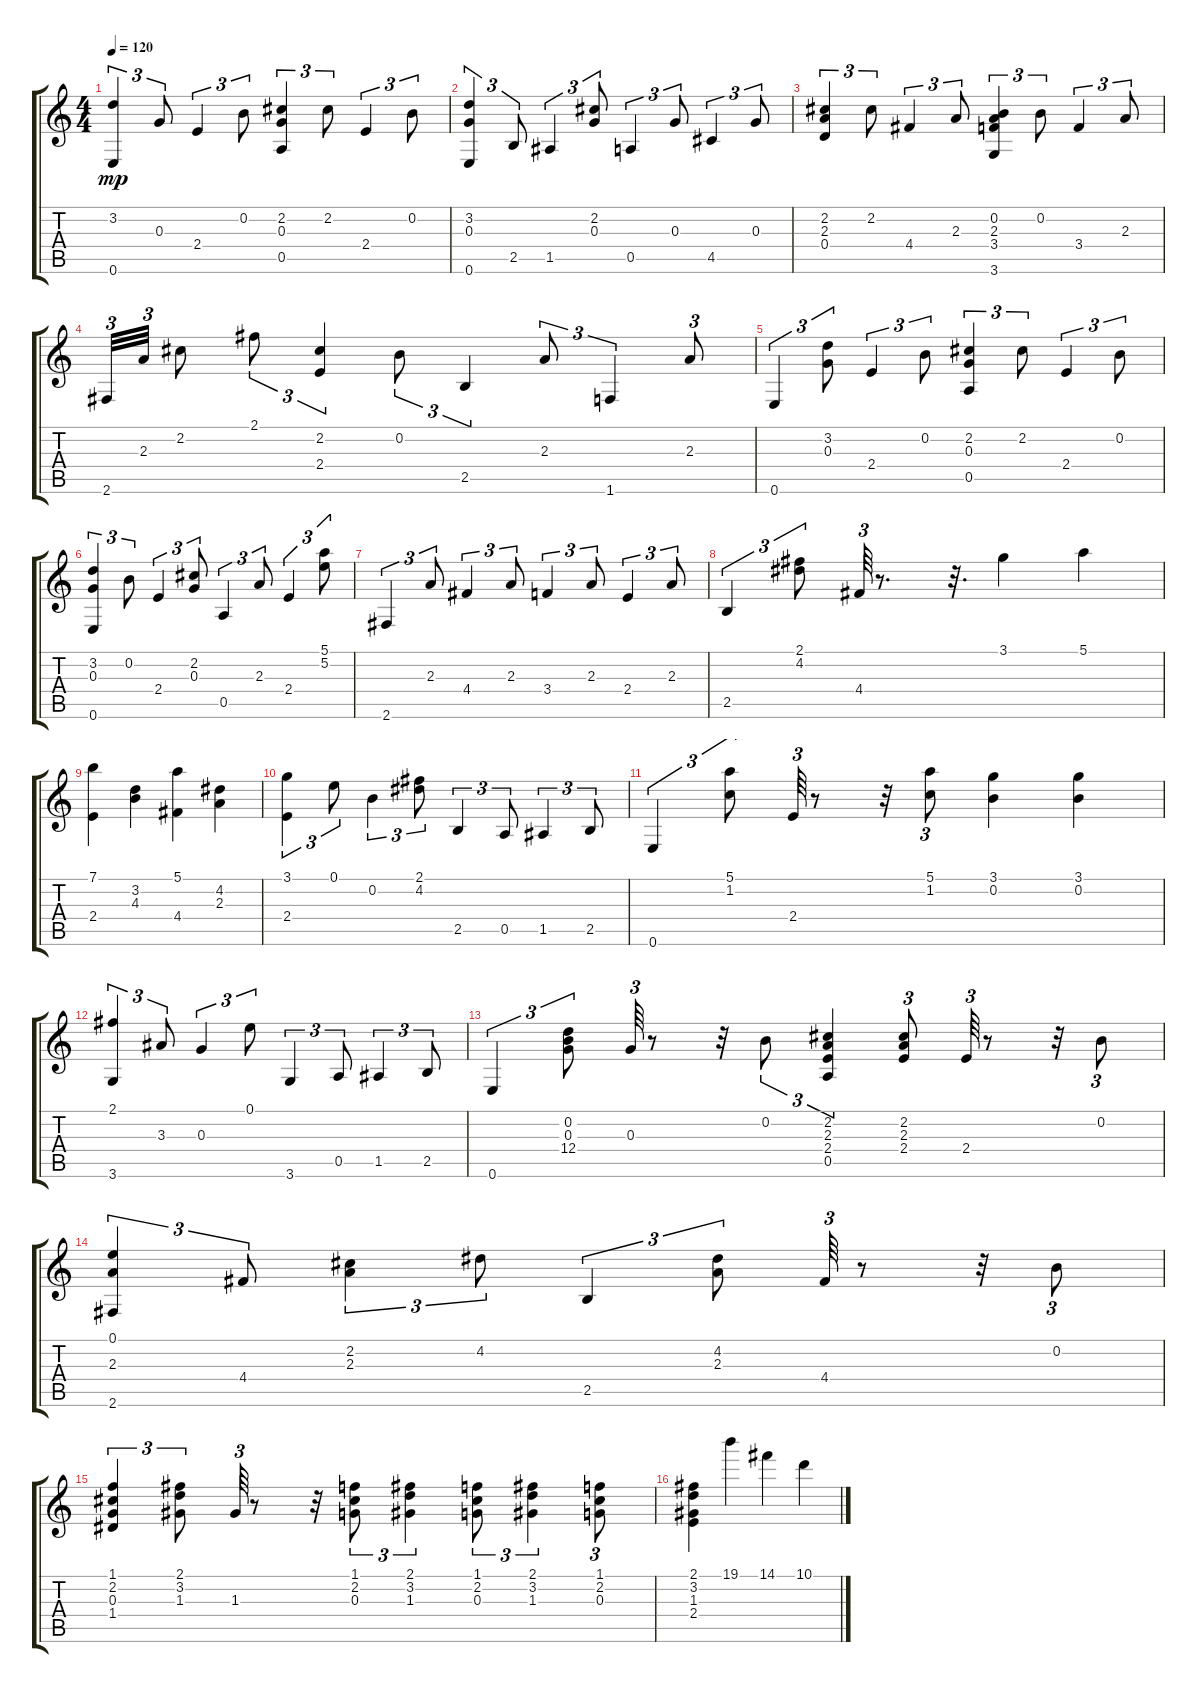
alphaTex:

\track "" {instrument acousticguitarnylon}
\staff {score tabs}
\tuning (E4 B3 G3 D3 A2 E2) {hide}
\ts (4 4)
\tempo 120
\clef g2
\ks c
(3.2 0.6).4{tu (3 2) dy mp} 0.3.8{tu (3 2)} 2.4.4{tu (3 2)} 0.2.8{tu (3 2)} (2.2 0.3 0.5).4{tu (3 2)} 2.2.8{tu (3 2)} 2.4.4{tu (3 2)} 0.2.8{tu (3 2)} |
(3.2 0.3 0.6).4{tu (3 2)} 2.5.8{tu (3 2)} 1.5.4{tu (3 2)} (2.2 0.3).8{tu (3 2)} 0.5.4{tu (3 2)} 0.3.8{tu (3 2)} 4.5.4{tu (3 2)} 0.3.8{tu (3 2)} |
(2.2 2.3 0.4).4{tu (3 2)} 2.2.8{tu (3 2)} 4.4.4{tu (3 2)} 2.3.8{tu (3 2)} (0.2 2.3 3.4 3.6).4{tu (3 2)} 0.2.8{tu (3 2)} 3.4.4{tu (3 2)} 2.3.8{tu (3 2)} |
2.6.32{tu (3 2)} 2.3.32{tu (3 2)} 2.2.8 2.1.8{tu (3 2)} (2.2 2.4).4{tu (3 2)} 0.2.8{tu (3 2)} 2.5.4{tu (3 2)} 2.3.8{tu (3 2)} 1.6.4{tu (3 2)} 2.3.8{tu (3 2)} |
0.6.4{tu (3 2)} (3.2 0.3).8{tu (3 2)} 2.4.4{tu (3 2)} 0.2.8{tu (3 2)} (2.2 0.3 0.5).4{tu (3 2)} 2.2.8{tu (3 2)} 2.4.4{tu (3 2)} 0.2.8{tu (3 2)} |
(3.2 0.3 0.6).4{tu (3 2)} 0.2.8{tu (3 2)} 2.4.4{tu (3 2)} (2.2 0.3).8{tu (3 2)} 0.5.4{tu (3 2)} 2.3.8{tu (3 2)} 2.4.4{tu (3 2)} (5.1 5.2).8{tu (3 2)} |
2.6.4{tu (3 2)} 2.3.8{tu (3 2)} 4.4.4{tu (3 2)} 2.3.8{tu (3 2)} 3.4.4{tu (3 2)} 2.3.8{tu (3 2)} 2.4.4{tu (3 2)} 2.3.8{tu (3 2)} |
2.5.4{tu (3 2)} (2.1 4.2).8{tu (3 2)} 4.4.64{tu (3 2)} r.8{d} r.32{d} 3.1.4 5.1.4 |
(7.1 2.4).4 (3.2 4.3).4 (5.1 4.4).4 (4.2 2.3).4 |
(3.1 2.4).4{tu (3 2)} 0.1.8{tu (3 2)} 0.2.4{tu (3 2)} (2.1 4.2).8{tu (3 2)} 2.5.4{tu (3 2)} 0.5.8{tu (3 2)} 1.5.4{tu (3 2)} 2.5.8{tu (3 2)} |
0.6.4{tu (3 2)} (5.1 1.2).8{tu (3 2)} 2.4.64{tu (3 2)} r.8 r.32 (5.1 1.2).8{tu (3 2)} (3.1 0.2).4 (3.1 0.2).4 |
(2.1 3.6).4{tu (3 2)} 3.3.8{tu (3 2)} 0.3.4{tu (3 2)} 0.1.8{tu (3 2)} 3.6.4{tu (3 2)} 0.5.8{tu (3 2)} 1.5.4{tu (3 2)} 2.5.8{tu (3 2)} |
0.6.4{tu (3 2)} (0.2 0.3 12.4).8{tu (3 2)} 0.3.64{tu (3 2)} r.8 r.32 0.2.8{tu (3 2)} (2.2 2.3 2.4 0.5).4{tu (3 2)} (2.2 2.3 2.4).8{tu (3 2)} 2.4.64{tu (3 2)} r.8 r.32 0.2.8{tu (3 2)} |
(0.1 2.3 2.6).4{tu (3 2)} 4.4.8{tu (3 2)} (2.2 2.3).4{tu (3 2)} 4.2.8{tu (3 2)} 2.5.4{tu (3 2)} (4.2 2.3).8{tu (3 2)} 4.4.64{tu (3 2)} r.8 r.32 0.2.8{tu (3 2)} |
(1.1 2.2 0.3 1.4).4{tu (3 2)} (2.1 3.2 1.3).8{tu (3 2)} 1.3.64{tu (3 2)} r.8 r.32 (1.1 2.2 0.3).8{tu (3 2)} (2.1 3.2 1.3).4{tu (3 2)} (1.1 2.2 0.3).8{tu (3 2)} (2.1 3.2 1.3).4{tu (3 2)} (1.1 2.2 0.3).8{tu (3 2)} |
(2.1 3.2 1.3 2.4).4 19.1.4 14.1.4 10.1.4
